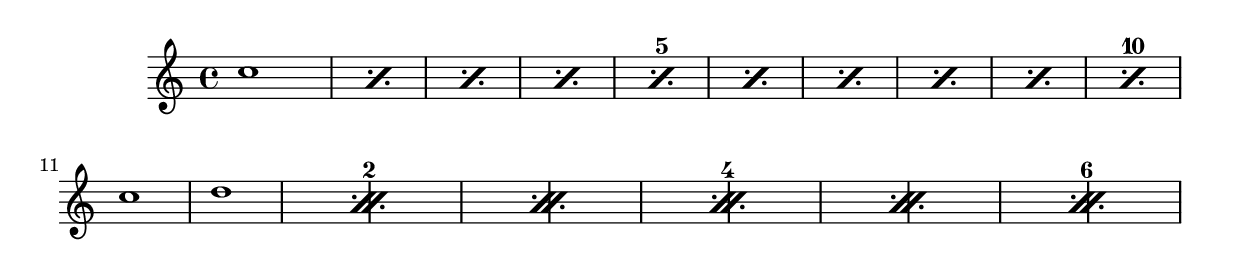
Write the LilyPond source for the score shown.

%% Do not edit this file; it is automatically
%% generated from LSR http://lsr.dsi.unimi.it
%% This file is in the public domain.
\version "2.13.31"

\header {
  lsrtags = "repeats, tweaks-and-overrides"

%% Translation of GIT committish: 0b55335aeca1de539bf1125b717e0c21bb6fa31b
  texidoces = "
Se pueden mostrar los contadores de las repeticiones del tipo
porcentaje a intervalos regulares mediante el establecimiento de
la propiedad de contexto @code{repeatCountVisibility}.

"
  doctitlees = "Visibilidad del contador de repeticiones de tipo porcentaje"


%% Translation of GIT committish: 0a868be38a775ecb1ef935b079000cebbc64de40
  texidocde = "
Prozentwiederholungszähler können in regelmäßigen Intervallen angezeigt
werden, indem man die Eigenschaft @code{repeatCountVisibility} beeinflusst.
"
  doctitlede = "Sichtbarkeit von Prozent-Wiederholungen"

%% Translation of GIT committish: a5bde6d51a5c88e952d95ae36c61a5efc22ba441
  texidocfr = "
Le numéro de mesure répétée sera imprimé à intervalle régulier si vous
déterminez la propriété de contexte @code{repeatCountVisibility}.

"
  doctitlefr = "Affichage du numéro de répétition en pourcent"


  texidoc = "
Percent repeat counters can be shown at regular intervals by setting
the context property @code{repeatCountVisibility}.

"
  doctitle = "Percent repeat count visibility"
} % begin verbatim

\relative c'' {
  \set countPercentRepeats = ##t
  \set repeatCountVisibility = #(every-nth-repeat-count-visible 5)
  \repeat percent 10 { c1 } \break
  \set repeatCountVisibility = #(every-nth-repeat-count-visible 2)
  \repeat percent 6 { c1 d1 }
}
